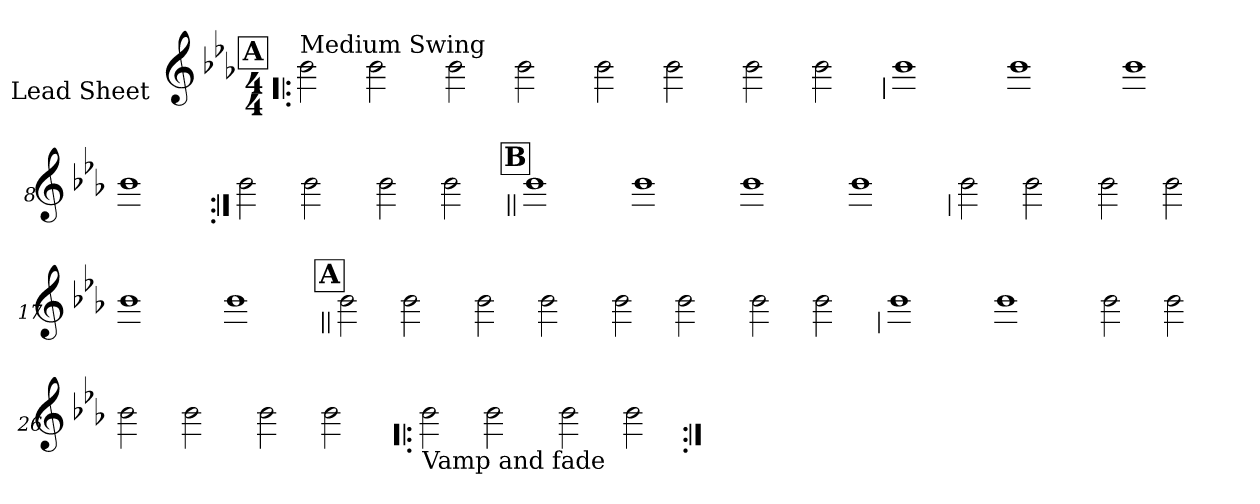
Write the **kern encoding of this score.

**kern
*part1
*staff1
*I"Lead Sheet
*stria0
*clefG2
*k[b-e-a-]
*E-:
*M4/4
!!LO:REH:place=s1:a:t=A
=1!|:
!LO:TX:a:t=Medium Swing
2b-
2b-
=2-
2b-
2b-
=3-
2b-
2b-
=4-
2b-
2b-
!!LO:LB:g=z
=5
1b-
=6-
1b-
=7-
1b-
=8-
1b-
!!LO:LB:g=z
=9:|!
2b-
2b-
=10-
2b-
2b-
!!LO:LB:g=z
!!LO:REH:place=s1:a:t=B
=11||
1b-
=12-
1b-
=13-
1b-
=14-
1b-
!!LO:LB:g=z
=15
2b-
2b-
=16-
2b-
2b-
=17-
1b-
=18-
1b-
!!LO:LB:g=z
!!LO:REH:place=s1:a:t=A
=19||
2b-
2b-
=20-
2b-
2b-
=21-
2b-
2b-
=22-
2b-
2b-
!!LO:LB:g=z
=23
1b-
=24-
1b-
=25-
2b-
2b-
=26-
2b-
2b-
=27-
2b-
2b-
=28!|:
!LO:TX:b:t=Vamp and fade
2b-
2b-
=29-
2b-
2b-
=:|!
*-
